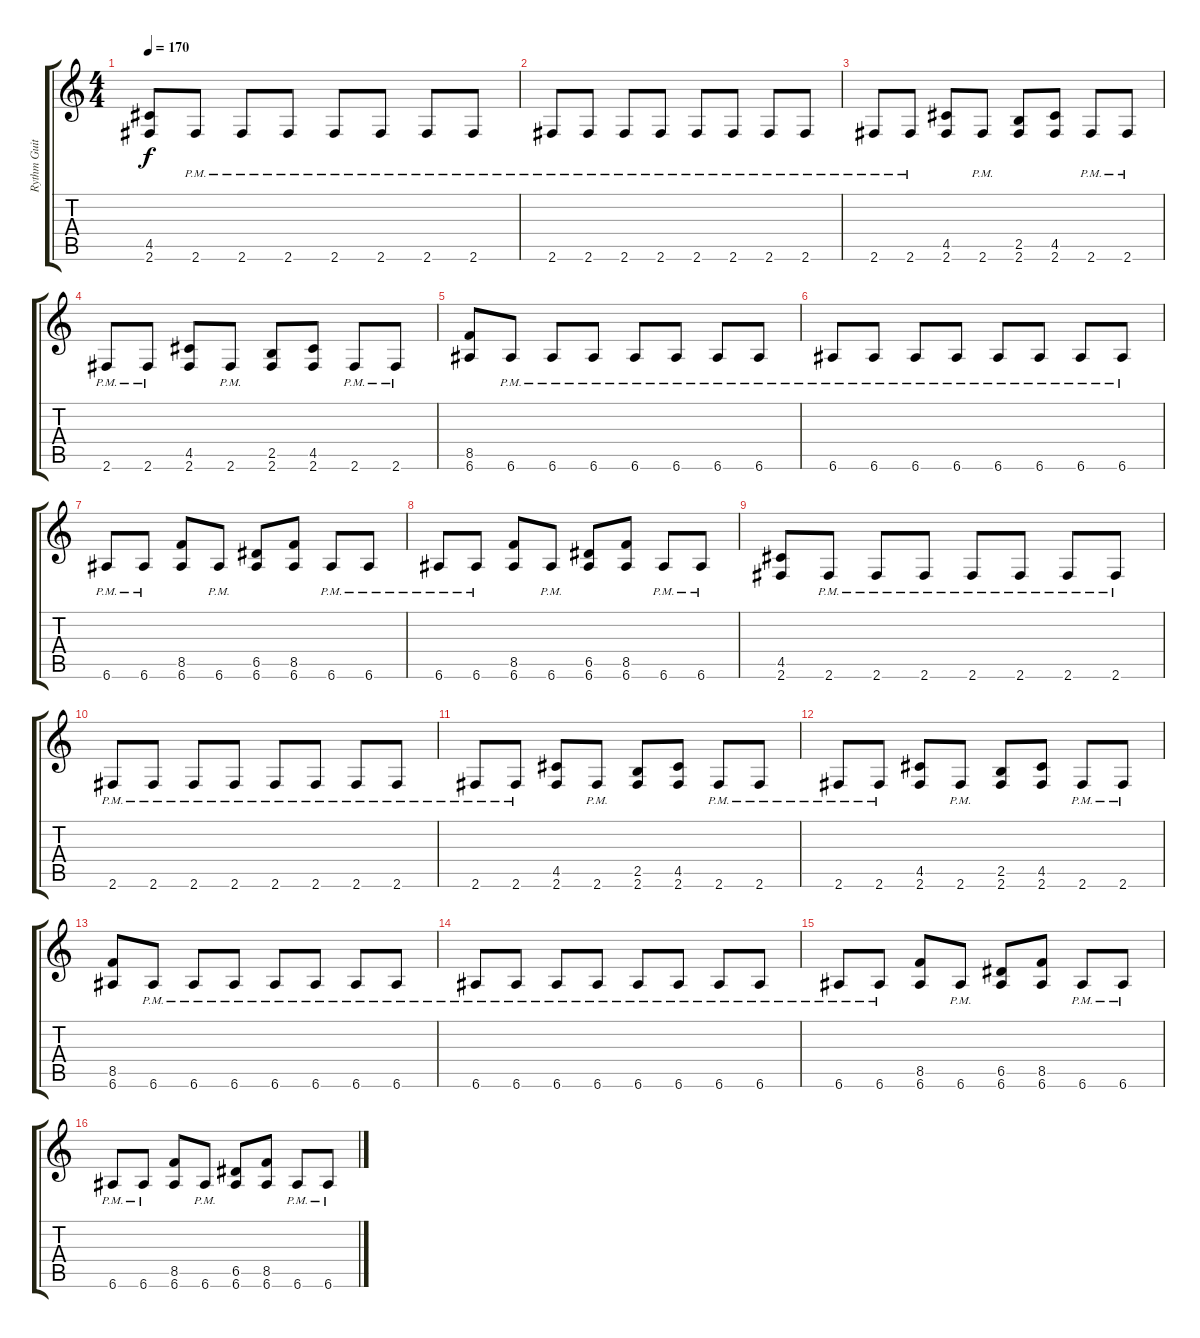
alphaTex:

\track ("Rythm Guitar" "Rythm Guit") {instrument distortionguitar}
\staff {score tabs}
\tuning (E4 B3 G3 D3 A2 E2) {hide}
\ts (4 4)
\tempo 170
\clef g2
\ks c
(4.5 2.6).8{dy f} 2.6{pm}.8 2.6{pm}.8 2.6{pm}.8 2.6{pm}.8 2.6{pm}.8 2.6{pm}.8 2.6{pm}.8 |
2.6{pm}.8 2.6{pm}.8 2.6{pm}.8 2.6{pm}.8 2.6{pm}.8 2.6{pm}.8 2.6{pm}.8 2.6{pm}.8 |
2.6{pm}.8 2.6{pm}.8 (4.5 2.6).8 2.6{pm}.8 (2.5 2.6).8 (4.5 2.6).8 2.6{pm}.8 2.6{pm}.8 |
2.6{pm}.8 2.6{pm}.8 (4.5 2.6).8 2.6{pm}.8 (2.5 2.6).8 (4.5 2.6).8 2.6{pm}.8 2.6{pm}.8 |
(8.5 6.6).8 6.6{pm}.8 6.6{pm}.8 6.6{pm}.8 6.6{pm}.8 6.6{pm}.8 6.6{pm}.8 6.6{pm}.8 |
6.6{pm}.8 6.6{pm}.8 6.6{pm}.8 6.6{pm}.8 6.6{pm}.8 6.6{pm}.8 6.6{pm}.8 6.6{pm}.8 |
6.6{pm}.8 6.6{pm}.8 (8.5 6.6).8 6.6{pm}.8 (6.5 6.6).8 (8.5 6.6).8 6.6{pm}.8 6.6{pm}.8 |
6.6{pm}.8 6.6{pm}.8 (8.5 6.6).8 6.6{pm}.8 (6.5 6.6).8 (8.5 6.6).8 6.6{pm}.8 6.6{pm}.8 |
(4.5 2.6).8 2.6{pm}.8 2.6{pm}.8 2.6{pm}.8 2.6{pm}.8 2.6{pm}.8 2.6{pm}.8 2.6{pm}.8 |
2.6{pm}.8 2.6{pm}.8 2.6{pm}.8 2.6{pm}.8 2.6{pm}.8 2.6{pm}.8 2.6{pm}.8 2.6{pm}.8 |
2.6{pm}.8 2.6{pm}.8 (4.5 2.6).8 2.6{pm}.8 (2.5 2.6).8 (4.5 2.6).8 2.6{pm}.8 2.6{pm}.8 |
2.6{pm}.8 2.6{pm}.8 (4.5 2.6).8 2.6{pm}.8 (2.5 2.6).8 (4.5 2.6).8 2.6{pm}.8 2.6{pm}.8 |
(8.5 6.6).8 6.6{pm}.8 6.6{pm}.8 6.6{pm}.8 6.6{pm}.8 6.6{pm}.8 6.6{pm}.8 6.6{pm}.8 |
6.6{pm}.8 6.6{pm}.8 6.6{pm}.8 6.6{pm}.8 6.6{pm}.8 6.6{pm}.8 6.6{pm}.8 6.6{pm}.8 |
6.6{pm}.8 6.6{pm}.8 (8.5 6.6).8 6.6{pm}.8 (6.5 6.6).8 (8.5 6.6).8 6.6{pm}.8 6.6{pm}.8 |
6.6{pm}.8 6.6{pm}.8 (8.5 6.6).8 6.6{pm}.8 (6.5 6.6).8 (8.5 6.6).8 6.6{pm}.8 6.6{pm}.8
